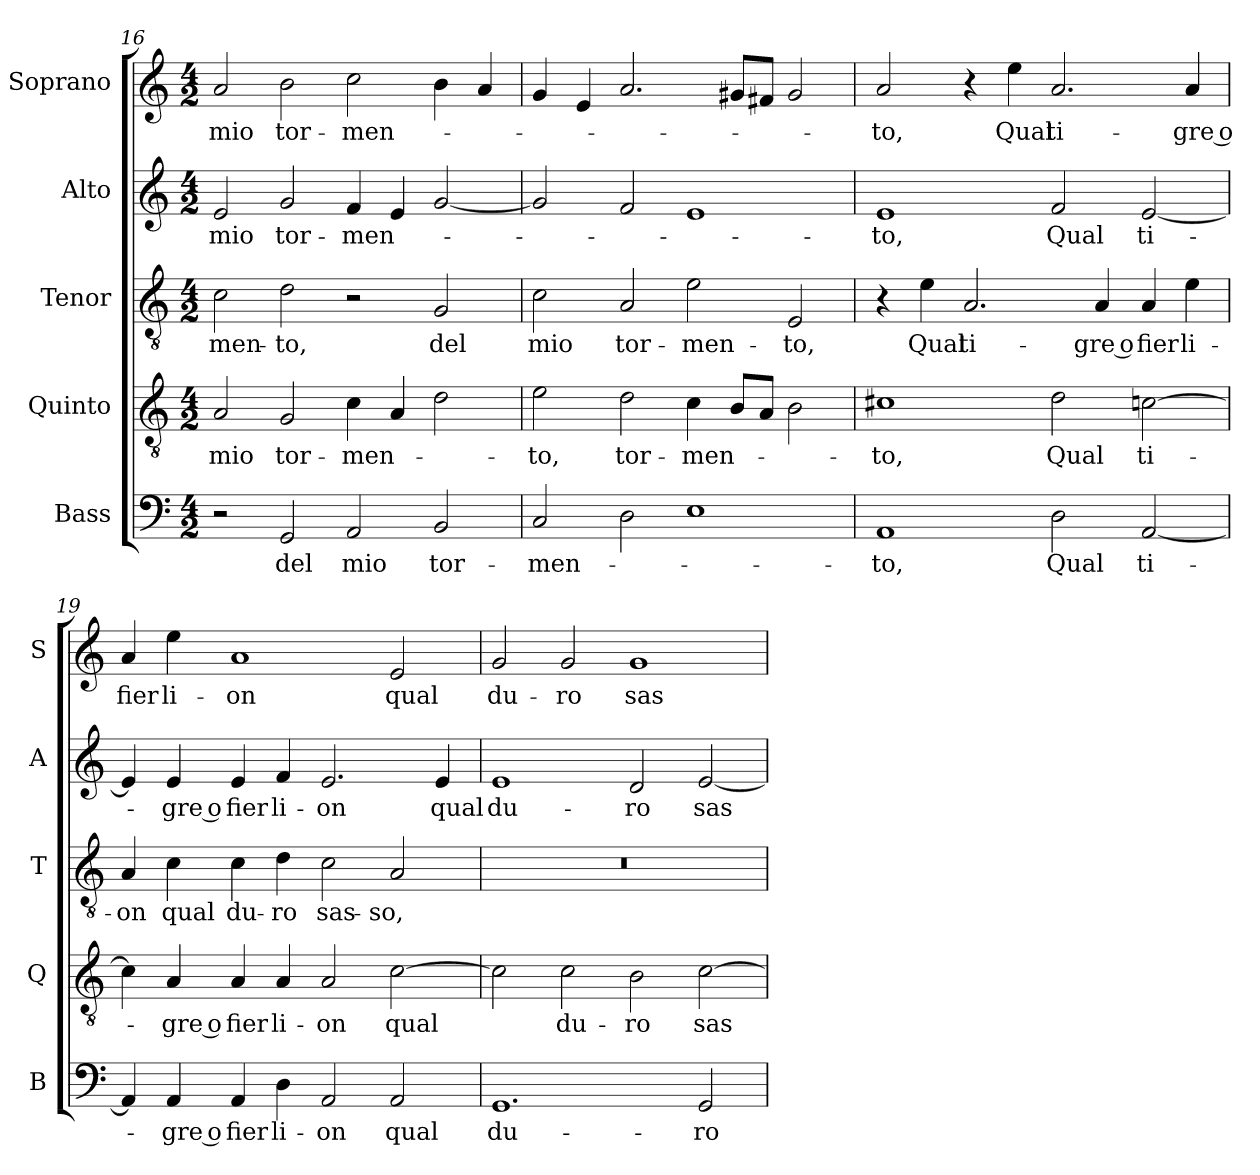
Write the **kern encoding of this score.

**kern	**text	**kern	**text	**kern	**text	**kern	**text	**kern	**text
*part5	*part5	*part4	*part4	*part3	*part3	*part2	*part2	*part1	*part1
*staff5	*staff5	*staff4	*staff4	*staff3	*staff3	*staff2	*staff2	*staff1	*staff1
*I"Bass	*	*I"Quinto	*	*I"Tenor	*	*I"Alto	*	*I"Soprano	*
*I'B	*	*I'Q	*	*I'T	*	*I'A	*	*I'S	*
!!LO:LB:g=z
*clefF4	*	*clefGv2	*	*clefGv2	*	*clefG2	*	*clefG2	*
*k[]	*	*k[]	*	*k[]	*	*k[]	*	*k[]	*
*C:	*	*C:	*	*C:	*	*C:	*	*C:	*
*M4/2	*	*M4/2	*	*M4/2	*	*M4/2	*	*M4/2	*
=16	=16	=16	=16	=16	=16	=16	=16	=16	=16
!	!	!	!LO:LY:b	!	!	!	!	!	!
!	!	!	!	!	!LO:LY:b	!	!	!	!
!	!	!	!	!	!	!	!LO:LY:b	!	!
!	!	!	!	!	!	!	!	!	!LO:LY:b
2r	.	2A/	mio	2c\	-men-	2e/	mio	2a/	mio
!	!LO:LY:b	!	!	!	!	!	!	!	!
!	!	!	!LO:LY:b	!	!	!	!	!	!
!	!	!	!	!	!LO:LY:b	!	!	!	!
!	!	!	!	!	!	!	!LO:LY:b	!	!
!	!	!	!	!	!	!	!	!	!LO:LY:b
2GG/	del	2G/	tor-	2d\	-to,	2g/	tor-	2b\	tor-
!	!LO:LY:b	!	!	!	!	!	!	!	!
!	!	!	!LO:LY:b	!	!	!	!	!	!
!	!	!	!	!	!	!	!LO:LY:b	!	!
!	!	!	!	!	!	!	!	!	!LO:LY:b
2AA/	mio	4c\	-men-	2r	.	4f/	-men-	2cc\	-men-
.	.	4A/	.	.	.	4e/	.	.	.
!	!LO:LY:b	!	!	!	!	!	!	!	!
!	!	!	!	!	!LO:LY:b	!	!	!	!
2BB/	tor-	2d\	.	2G/	del	[2g/	.	4b\	.
.	.	.	.	.	.	.	.	4a/	.
=17	=17	=17	=17	=17	=17	=17	=17	=17	=17
!	!LO:LY:b	!	!	!	!	!	!	!	!
!	!	!	!LO:LY:b	!	!	!	!	!	!
!	!	!	!	!	!LO:LY:b	!	!	!	!
2C/	-men-	2e\	-to,	2c\	mio	2g/]	.	4g/	.
.	.	.	.	.	.	.	.	4e/	.
!	!	!	!LO:LY:b	!	!	!	!	!	!
!	!	!	!	!	!LO:LY:b	!	!	!	!
2D\	.	2d\	tor-	2A/	tor-	2f/	.	2.a/	.
!	!	!	!LO:LY:b	!	!	!	!	!	!
!	!	!	!	!	!LO:LY:b	!	!	!	!
1E	.	4c\	-men-	2e\	-men-	1e	.	.	.
.	.	8B/L	.	.	.	.	.	8g#X/L	.
.	.	8A/J	.	.	.	.	.	8f#X/J	.
!	!	!	!	!	!LO:LY:b	!	!	!	!
.	.	2B\	.	2E/	-to,	.	.	2g#/	.
=18	=18	=18	=18	=18	=18	=18	=18	=18	=18
!	!LO:LY:b	!	!	!	!	!	!	!	!
!	!	!	!LO:LY:b	!	!	!	!	!	!
!	!	!	!	!	!	!	!LO:LY:b	!	!
!	!	!	!	!	!	!	!	!	!LO:LY:b
1AA	-to,	1c#X	-to,	4r	.	1e	-to,	2a/	-to,
!	!	!	!	!	!LO:LY:b	!	!	!	!
.	.	.	.	4e\	Qual	.	.	.	.
!	!	!	!	!	!LO:LY:b	!	!	!	!
.	.	.	.	2.A/	ti-	.	.	4r	.
!	!	!	!	!	!	!	!	!	!LO:LY:b
.	.	.	.	.	.	.	.	4ee\	Qual
!	!LO:LY:b	!	!	!	!	!	!	!	!
!	!	!	!LO:LY:b	!	!	!	!	!	!
!	!	!	!	!	!	!	!LO:LY:b	!	!
!	!	!	!	!	!	!	!	!	!LO:LY:b
2D\	Qual	2d\	Qual	.	.	2f/	Qual	2.a/	ti-
!	!	!	!	!	!LO:LY:b	!	!	!	!
.	.	.	.	4A/	-gre o	.	.	.	.
!	!LO:LY:b	!	!	!	!	!	!	!	!
!	!	!	!LO:LY:b	!	!	!	!	!	!
!	!	!	!	!	!LO:LY:b	!	!	!	!
!	!	!	!	!	!	!	!LO:LY:b	!	!
[2AA/	ti-	[2cn\	ti-	4A/	fier	[2e/	ti-	.	.
!	!	!	!	!	!LO:LY:b	!	!	!	!
!	!	!	!	!	!	!	!	!	!LO:LY:b
.	.	.	.	4e\	li-	.	.	4a/	-gre o
!!LO:PB:g=z
=19	=19	=19	=19	=19	=19	=19	=19	=19	=19
!	!	!	!	!	!LO:LY:b	!	!	!	!
!	!	!	!	!	!	!	!	!	!LO:LY:b
4AA/]	.	4c\]	.	4A/	-on	4e/]	.	4a/	fier
!	!LO:LY:b	!	!	!	!	!	!	!	!
!	!	!	!LO:LY:b	!	!	!	!	!	!
!	!	!	!	!	!LO:LY:b	!	!	!	!
!	!	!	!	!	!	!	!LO:LY:b	!	!
!	!	!	!	!	!	!	!	!	!LO:LY:b
4AA/	-gre o	4A/	-gre o	4c\	qual	4e/	-gre o	4ee\	li-
!	!LO:LY:b	!	!	!	!	!	!	!	!
!	!	!	!LO:LY:b	!	!	!	!	!	!
!	!	!	!	!	!LO:LY:b	!	!	!	!
!	!	!	!	!	!	!	!LO:LY:b	!	!
!	!	!	!	!	!	!	!	!	!LO:LY:b
4AA/	fier	4A/	fier	4c\	du-	4e/	fier	1a	-on
!	!LO:LY:b	!	!	!	!	!	!	!	!
!	!	!	!LO:LY:b	!	!	!	!	!	!
!	!	!	!	!	!LO:LY:b	!	!	!	!
!	!	!	!	!	!	!	!LO:LY:b	!	!
4D\	li-	4A/	li-	4d\	-ro	4f/	li-	.	.
!	!LO:LY:b	!	!	!	!	!	!	!	!
!	!	!	!LO:LY:b	!	!	!	!	!	!
!	!	!	!	!	!LO:LY:b	!	!	!	!
!	!	!	!	!	!	!	!LO:LY:b	!	!
2AA/	-on	2A/	-on	2c\	sas-	2.e/	-on	.	.
!	!LO:LY:b	!	!	!	!	!	!	!	!
!	!	!	!LO:LY:b	!	!	!	!	!	!
!	!	!	!	!	!LO:LY:b	!	!	!	!
!	!	!	!	!	!	!	!	!	!LO:LY:b
2AA/	qual	[2c\	qual	2A/	-so,	.	.	2e/	qual
!	!	!	!	!	!	!	!LO:LY:b	!	!
.	.	.	.	.	.	4e/	qual	.	.
=20	=20	=20	=20	=20	=20	=20	=20	=20	=20
!	!LO:LY:b	!	!	!	!	!	!	!	!
!	!	!	!	!	!	!	!LO:LY:b	!	!
!	!	!	!	!	!	!	!	!	!LO:LY:b
1.GG	du-	2c\]	.	0r	.	1e	du-	2g/	du-
!	!	!	!LO:LY:b	!	!	!	!	!	!
!	!	!	!	!	!	!	!	!	!LO:LY:b
.	.	2c\	du-	.	.	.	.	2g/	-ro
!	!	!	!LO:LY:b	!	!	!	!	!	!
!	!	!	!	!	!	!	!LO:LY:b	!	!
!	!	!	!	!	!	!	!	!	!LO:LY:b
.	.	2B\	-ro	.	.	2d/	-ro	1g	sas-
!	!LO:LY:b	!	!	!	!	!	!	!	!
!	!	!	!LO:LY:b	!	!	!	!	!	!
!	!	!	!	!	!	!	!LO:LY:b	!	!
2GG/	-ro	[2c\	sas-	.	.	[2e/	sas-	.	.
=	=	=	=	=	=	=	=	=	=
*-	*-	*-	*-	*-	*-	*-	*-	*-	*-
